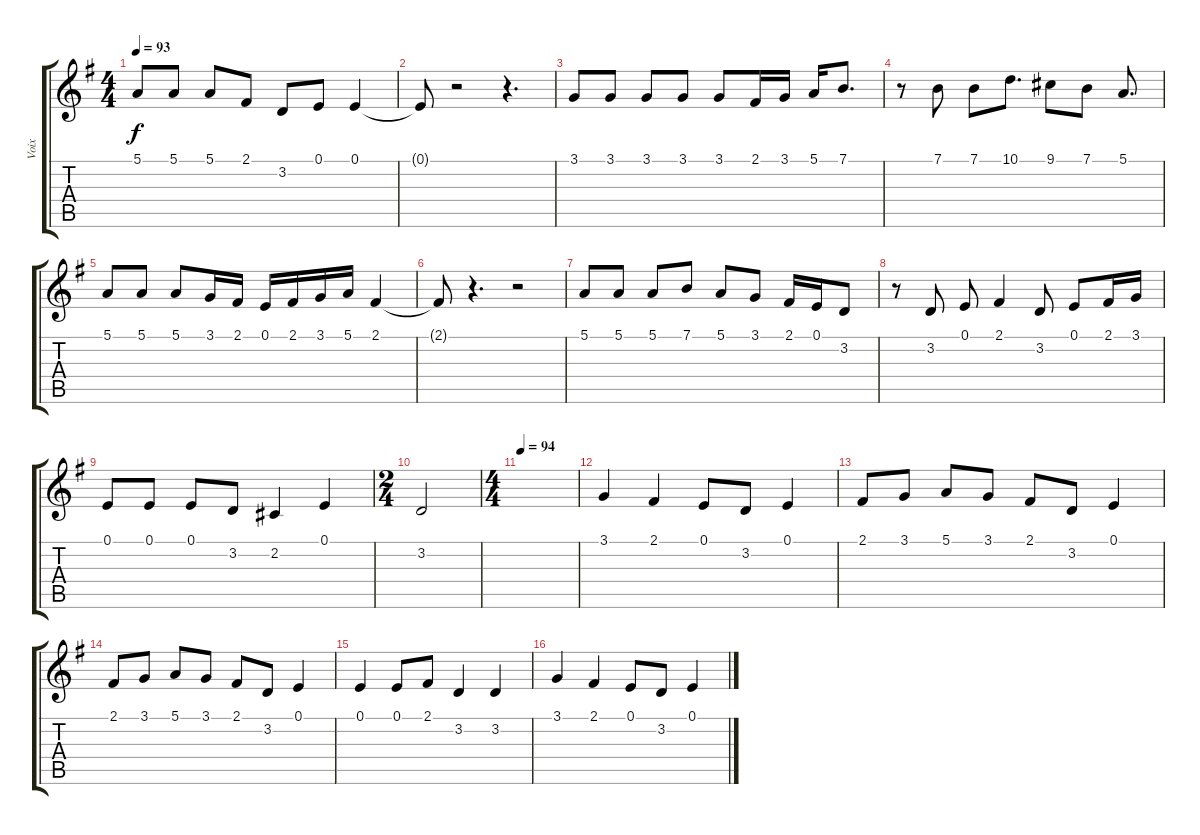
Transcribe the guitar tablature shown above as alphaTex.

\track ("Voix" "Voix") {instrument lead2sawtooth}
\staff {score tabs}
\tuning (E4 B3 G3 D3 A2 E2) {hide}
\ts (4 4)
\tempo 93
\clef g2
\ks g
5.1.8{dy f} 5.1.8 5.1.8 2.1.8 3.2.8 0.1.8 0.1.4 |
0.1{t}.8 r.2 r.4{d} |
3.1.8 3.1.8 3.1.8 3.1.8 3.1.8 2.1.16 3.1.16 5.1.16 7.1.8{d} |
r.8 7.1.8 7.1.8 10.1.8{d} 9.1.8 7.1.8 5.1.8{d} |
5.1.8 5.1.8 5.1.8 3.1.16 2.1.16 0.1.16 2.1.16 3.1.16 5.1.16 2.1.4 |
2.1{t}.8 r.4{d} r.2 |
5.1.8 5.1.8 5.1.8 7.1.8 5.1.8 3.1.8 2.1.16 0.1.16 3.2.8 |
r.8 3.2.8 0.1.8 2.1.4 3.2.8 0.1.8 2.1.16 3.1.16 |
0.1.8 0.1.8 0.1.8 3.2.8 2.2.4 0.1.4 |
\ts (2 4)
3.2.2 |
\ts (4 4)
\tempo 94
|
3.1.4 2.1.4 0.1.8 3.2.8 0.1.4 |
2.1.8 3.1.8 5.1.8 3.1.8 2.1.8 3.2.8 0.1.4 |
2.1.8 3.1.8 5.1.8 3.1.8 2.1.8 3.2.8 0.1.4 |
0.1.4 0.1.8 2.1.8 3.2.4 3.2.4 |
3.1.4 2.1.4 0.1.8 3.2.8 0.1.4
